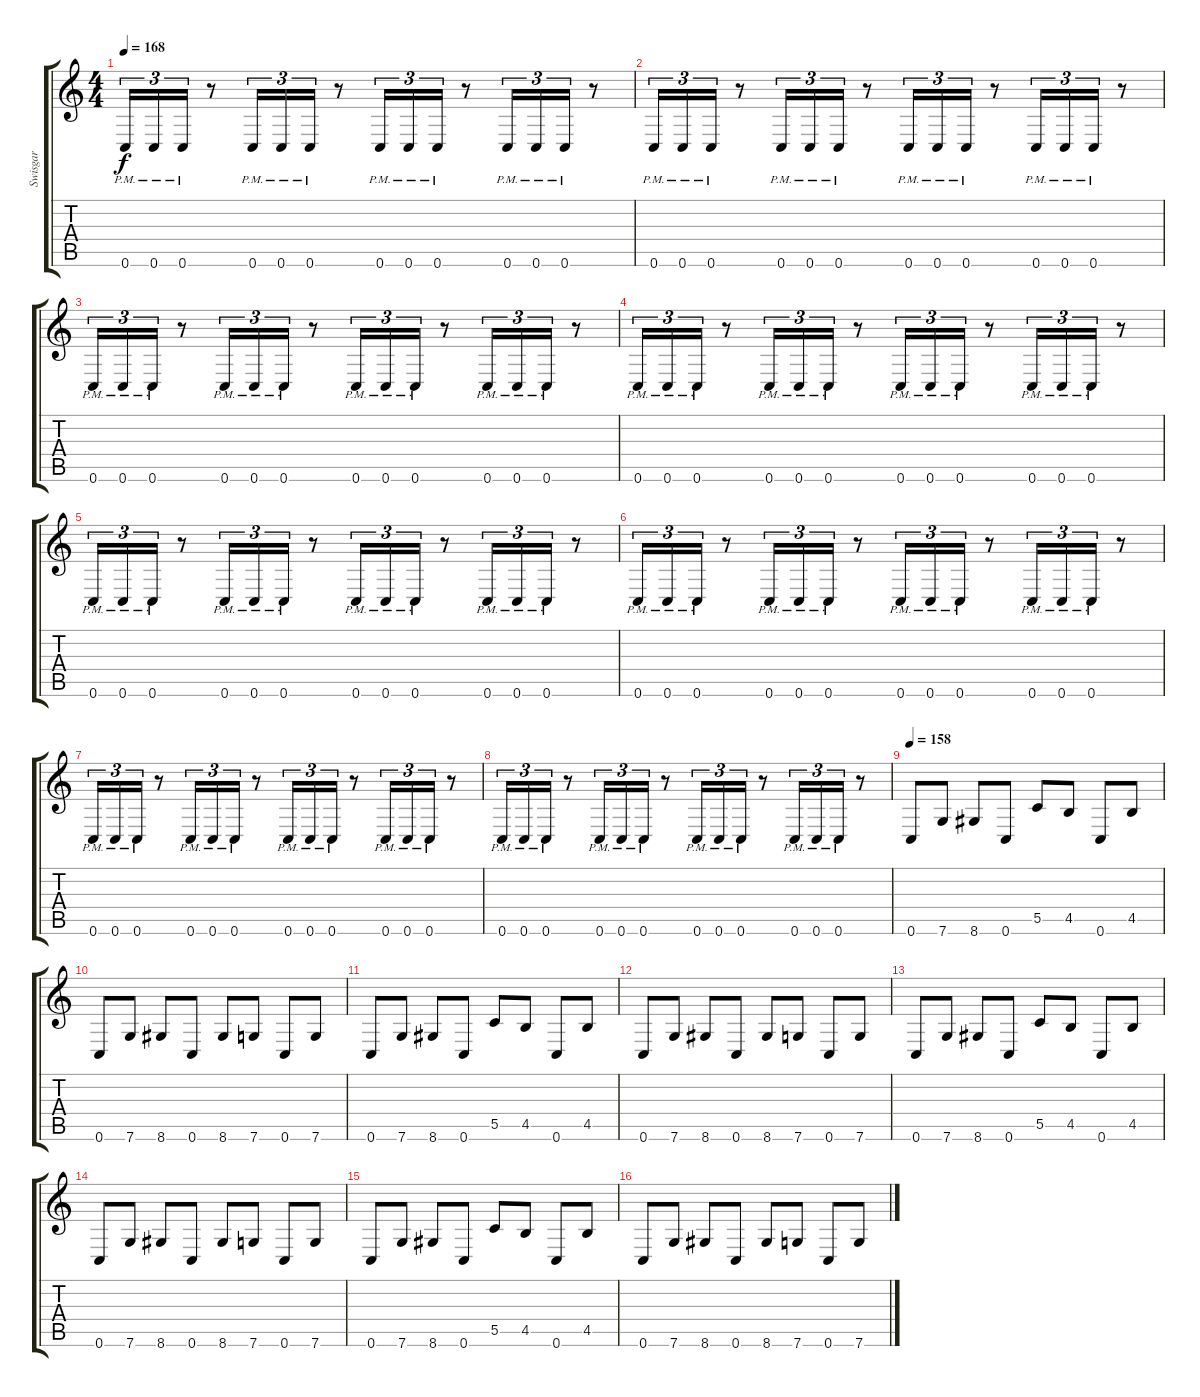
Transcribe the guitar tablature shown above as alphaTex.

\track ("Swisgar" "Swisgar") {instrument overdrivenguitar}
\staff {score tabs}
\tuning (D4 A3 F3 C3 G2 C2) {hide}
\ts (4 4)
\tempo 168
\clef g2
\ks c
0.6{pm}.16{tu (3 2) dy f} 0.6{pm}.16{tu (3 2)} 0.6{pm}.16{tu (3 2)} r.8 0.6{pm}.16{tu (3 2)} 0.6{pm}.16{tu (3 2)} 0.6{pm}.16{tu (3 2)} r.8 0.6{pm}.16{tu (3 2)} 0.6{pm}.16{tu (3 2)} 0.6{pm}.16{tu (3 2)} r.8 0.6{pm}.16{tu (3 2)} 0.6{pm}.16{tu (3 2)} 0.6{pm}.16{tu (3 2)} r.8 |
0.6{pm}.16{tu (3 2)} 0.6{pm}.16{tu (3 2)} 0.6{pm}.16{tu (3 2)} r.8 0.6{pm}.16{tu (3 2)} 0.6{pm}.16{tu (3 2)} 0.6{pm}.16{tu (3 2)} r.8 0.6{pm}.16{tu (3 2)} 0.6{pm}.16{tu (3 2)} 0.6{pm}.16{tu (3 2)} r.8 0.6{pm}.16{tu (3 2)} 0.6{pm}.16{tu (3 2)} 0.6{pm}.16{tu (3 2)} r.8 |
0.6{pm}.16{tu (3 2)} 0.6{pm}.16{tu (3 2)} 0.6{pm}.16{tu (3 2)} r.8 0.6{pm}.16{tu (3 2)} 0.6{pm}.16{tu (3 2)} 0.6{pm}.16{tu (3 2)} r.8 0.6{pm}.16{tu (3 2)} 0.6{pm}.16{tu (3 2)} 0.6{pm}.16{tu (3 2)} r.8 0.6{pm}.16{tu (3 2)} 0.6{pm}.16{tu (3 2)} 0.6{pm}.16{tu (3 2)} r.8 |
0.6{pm}.16{tu (3 2)} 0.6{pm}.16{tu (3 2)} 0.6{pm}.16{tu (3 2)} r.8 0.6{pm}.16{tu (3 2)} 0.6{pm}.16{tu (3 2)} 0.6{pm}.16{tu (3 2)} r.8 0.6{pm}.16{tu (3 2)} 0.6{pm}.16{tu (3 2)} 0.6{pm}.16{tu (3 2)} r.8 0.6{pm}.16{tu (3 2)} 0.6{pm}.16{tu (3 2)} 0.6{pm}.16{tu (3 2)} r.8 |
0.6{pm}.16{tu (3 2)} 0.6{pm}.16{tu (3 2)} 0.6{pm}.16{tu (3 2)} r.8 0.6{pm}.16{tu (3 2)} 0.6{pm}.16{tu (3 2)} 0.6{pm}.16{tu (3 2)} r.8 0.6{pm}.16{tu (3 2)} 0.6{pm}.16{tu (3 2)} 0.6{pm}.16{tu (3 2)} r.8 0.6{pm}.16{tu (3 2)} 0.6{pm}.16{tu (3 2)} 0.6{pm}.16{tu (3 2)} r.8 |
0.6{pm}.16{tu (3 2)} 0.6{pm}.16{tu (3 2)} 0.6{pm}.16{tu (3 2)} r.8 0.6{pm}.16{tu (3 2)} 0.6{pm}.16{tu (3 2)} 0.6{pm}.16{tu (3 2)} r.8 0.6{pm}.16{tu (3 2)} 0.6{pm}.16{tu (3 2)} 0.6{pm}.16{tu (3 2)} r.8 0.6{pm}.16{tu (3 2)} 0.6{pm}.16{tu (3 2)} 0.6{pm}.16{tu (3 2)} r.8 |
0.6{pm}.16{tu (3 2)} 0.6{pm}.16{tu (3 2)} 0.6{pm}.16{tu (3 2)} r.8 0.6{pm}.16{tu (3 2)} 0.6{pm}.16{tu (3 2)} 0.6{pm}.16{tu (3 2)} r.8 0.6{pm}.16{tu (3 2)} 0.6{pm}.16{tu (3 2)} 0.6{pm}.16{tu (3 2)} r.8 0.6{pm}.16{tu (3 2)} 0.6{pm}.16{tu (3 2)} 0.6{pm}.16{tu (3 2)} r.8 |
0.6{pm}.16{tu (3 2)} 0.6{pm}.16{tu (3 2)} 0.6{pm}.16{tu (3 2)} r.8 0.6{pm}.16{tu (3 2)} 0.6{pm}.16{tu (3 2)} 0.6{pm}.16{tu (3 2)} r.8 0.6{pm}.16{tu (3 2)} 0.6{pm}.16{tu (3 2)} 0.6{pm}.16{tu (3 2)} r.8 0.6{pm}.16{tu (3 2)} 0.6{pm}.16{tu (3 2)} 0.6{pm}.16{tu (3 2)} r.8 |
\tempo 158
0.6.8 7.6.8 8.6.8 0.6.8 5.5.8 4.5.8 0.6.8 4.5.8 |
0.6.8 7.6.8 8.6.8 0.6.8 8.6.8 7.6.8 0.6.8 7.6.8 |
0.6.8 7.6.8 8.6.8 0.6.8 5.5.8 4.5.8 0.6.8 4.5.8 |
0.6.8 7.6.8 8.6.8 0.6.8 8.6.8 7.6.8 0.6.8 7.6.8 |
0.6.8 7.6.8 8.6.8 0.6.8 5.5.8 4.5.8 0.6.8 4.5.8 |
0.6.8 7.6.8 8.6.8 0.6.8 8.6.8 7.6.8 0.6.8 7.6.8 |
0.6.8 7.6.8 8.6.8 0.6.8 5.5.8 4.5.8 0.6.8 4.5.8 |
0.6.8 7.6.8 8.6.8 0.6.8 8.6.8 7.6.8 0.6.8 7.6.8
